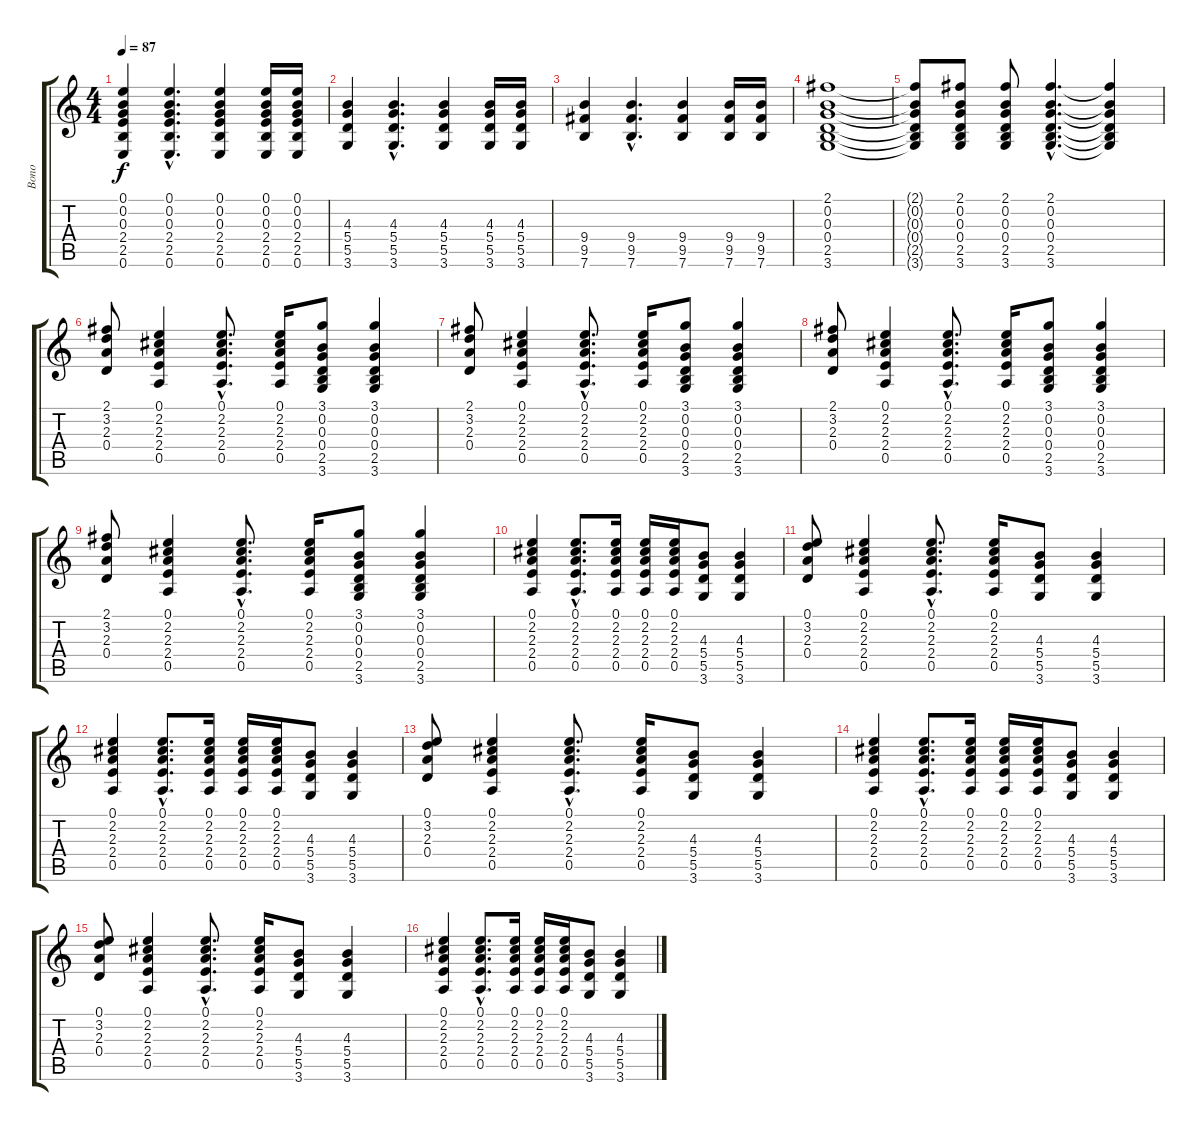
\track ("Bono" "Bono") {instrument acousticguitarsteel}
\staff {score tabs}
\tuning (E4 B3 G3 D3 A2 E2) {hide}
\ts (4 4)
\tempo 87
\clef g2
\ks c
(0.1 0.2 0.3 2.4 2.5 0.6).4{dy f} (0.1{hac} 0.2{hac} 0.3{hac} 2.4{hac} 2.5{hac} 0.6{hac}).4{d} (0.1 0.2 0.3 2.4 2.5 0.6).4 (0.1 0.2 0.3 2.4 2.5 0.6).16 (0.1 0.2 0.3 2.4 2.5 0.6).16 |
(4.3 5.4 5.5 3.6).4 (4.3{hac} 5.4{hac} 5.5{hac} 3.6{hac}).4{d} (4.3 5.4 5.5 3.6).4 (4.3 5.4 5.5 3.6).16 (4.3 5.4 5.5 3.6).16 |
(9.4 9.5 7.6).4 (9.4{hac} 9.5{hac} 7.6{hac}).4{d} (9.4 9.5 7.6).4 (9.4 9.5 7.6).16 (9.4 9.5 7.6).16 |
(2.1 0.2 0.3 0.4 2.5 3.6).1 |
(2.1{t} 0.2{t} 0.3{t} 0.4{t} 2.5{t} 3.6{t}).8 (2.1 0.2 0.3 0.4 2.5 3.6).8 (2.1 0.2 0.3 0.4 2.5 3.6).8 (2.1{hac} 0.2{hac} 0.3{hac} 0.4{hac} 2.5{hac} 3.6{hac}).4{d} (2.1{t} 0.2{t} 0.3{t} 0.4{t} 2.5{t} 3.6{t}).4 |
(2.1 3.2 2.3 0.4).8 (0.1 2.2 2.3 2.4 0.5).4 (0.1{hac} 2.2{hac} 2.3{hac} 2.4{hac} 0.5{hac}).8{d} (0.1 2.2 2.3 2.4 0.5).16 (3.1 0.2 0.3 0.4 2.5 3.6).8 (3.1 0.2 0.3 0.4 2.5 3.6).4 |
(2.1 3.2 2.3 0.4).8 (0.1 2.2 2.3 2.4 0.5).4 (0.1{hac} 2.2{hac} 2.3{hac} 2.4{hac} 0.5{hac}).8{d} (0.1 2.2 2.3 2.4 0.5).16 (3.1 0.2 0.3 0.4 2.5 3.6).8 (3.1 0.2 0.3 0.4 2.5 3.6).4 |
(2.1 3.2 2.3 0.4).8 (0.1 2.2 2.3 2.4 0.5).4 (0.1{hac} 2.2{hac} 2.3{hac} 2.4{hac} 0.5{hac}).8{d} (0.1 2.2 2.3 2.4 0.5).16 (3.1 0.2 0.3 0.4 2.5 3.6).8 (3.1 0.2 0.3 0.4 2.5 3.6).4 |
(2.1 3.2 2.3 0.4).8 (0.1 2.2 2.3 2.4 0.5).4 (0.1{hac} 2.2{hac} 2.3{hac} 2.4{hac} 0.5{hac}).8{d} (0.1 2.2 2.3 2.4 0.5).16 (3.1 0.2 0.3 0.4 2.5 3.6).8 (3.1 0.2 0.3 0.4 2.5 3.6).4 |
(0.1 2.2 2.3 2.4 0.5).4 (0.1{hac} 2.2{hac} 2.3{hac} 2.4{hac} 0.5{hac}).8{d} (0.1 2.2 2.3 2.4 0.5).16 (0.1 2.2 2.3 2.4 0.5).16 (0.1 2.2 2.3 2.4 0.5).16 (4.3 5.4 5.5 3.6).8 (4.3 5.4 5.5 3.6).4 |
(0.1 3.2 2.3 0.4).8 (0.1 2.2 2.3 2.4 0.5).4 (0.1{hac} 2.2{hac} 2.3{hac} 2.4{hac} 0.5{hac}).8{d} (0.1 2.2 2.3 2.4 0.5).16 (4.3 5.4 5.5 3.6).8 (4.3 5.4 5.5 3.6).4 |
(0.1 2.2 2.3 2.4 0.5).4 (0.1{hac} 2.2{hac} 2.3{hac} 2.4{hac} 0.5{hac}).8{d} (0.1 2.2 2.3 2.4 0.5).16 (0.1 2.2 2.3 2.4 0.5).16 (0.1 2.2 2.3 2.4 0.5).16 (4.3 5.4 5.5 3.6).8 (4.3 5.4 5.5 3.6).4 |
(0.1 3.2 2.3 0.4).8 (0.1 2.2 2.3 2.4 0.5).4 (0.1{hac} 2.2{hac} 2.3{hac} 2.4{hac} 0.5{hac}).8{d} (0.1 2.2 2.3 2.4 0.5).16 (4.3 5.4 5.5 3.6).8 (4.3 5.4 5.5 3.6).4 |
(0.1 2.2 2.3 2.4 0.5).4 (0.1{hac} 2.2{hac} 2.3{hac} 2.4{hac} 0.5{hac}).8{d} (0.1 2.2 2.3 2.4 0.5).16 (0.1 2.2 2.3 2.4 0.5).16 (0.1 2.2 2.3 2.4 0.5).16 (4.3 5.4 5.5 3.6).8 (4.3 5.4 5.5 3.6).4 |
(0.1 3.2 2.3 0.4).8 (0.1 2.2 2.3 2.4 0.5).4 (0.1{hac} 2.2{hac} 2.3{hac} 2.4{hac} 0.5{hac}).8{d} (0.1 2.2 2.3 2.4 0.5).16 (4.3 5.4 5.5 3.6).8 (4.3 5.4 5.5 3.6).4 |
(0.1 2.2 2.3 2.4 0.5).4 (0.1{hac} 2.2{hac} 2.3{hac} 2.4{hac} 0.5{hac}).8{d} (0.1 2.2 2.3 2.4 0.5).16 (0.1 2.2 2.3 2.4 0.5).16 (0.1 2.2 2.3 2.4 0.5).16 (4.3 5.4 5.5 3.6).8 (4.3 5.4 5.5 3.6).4
